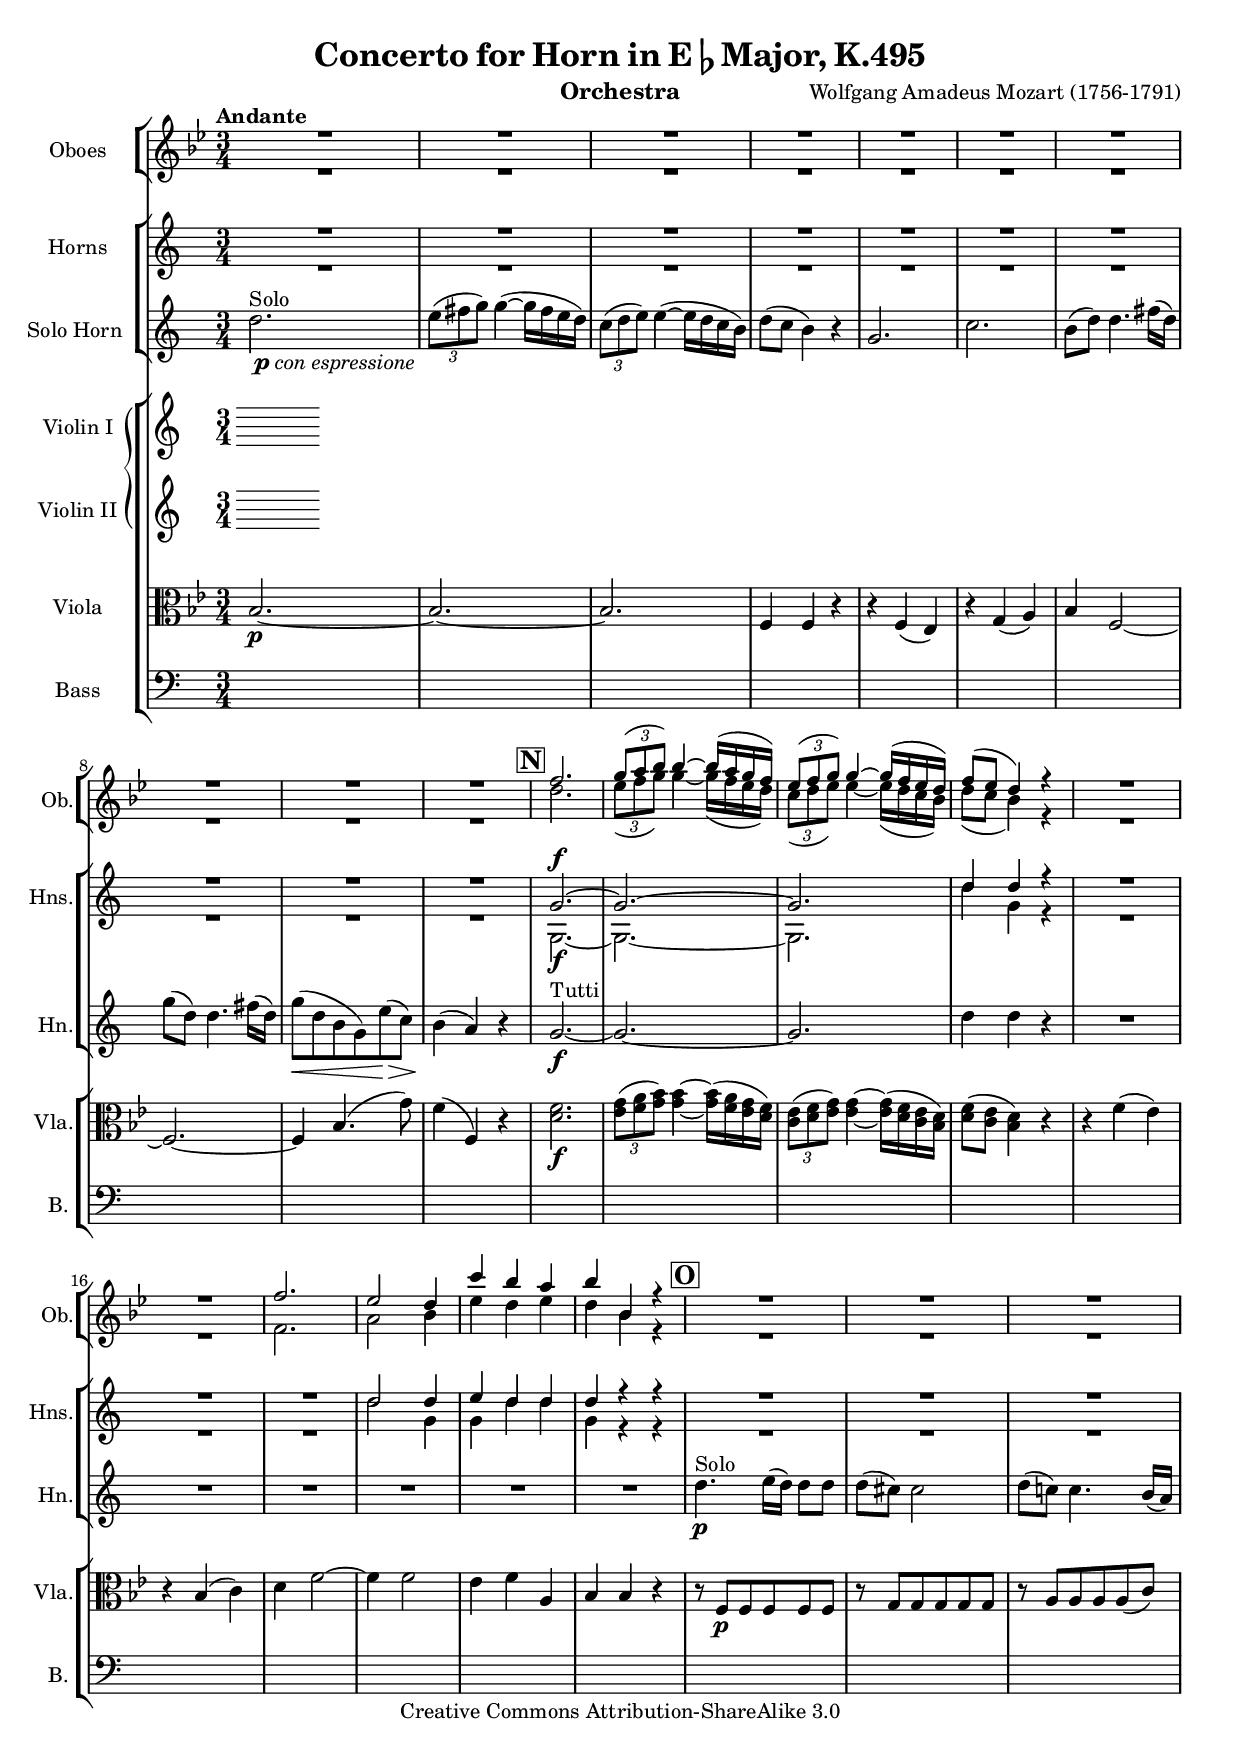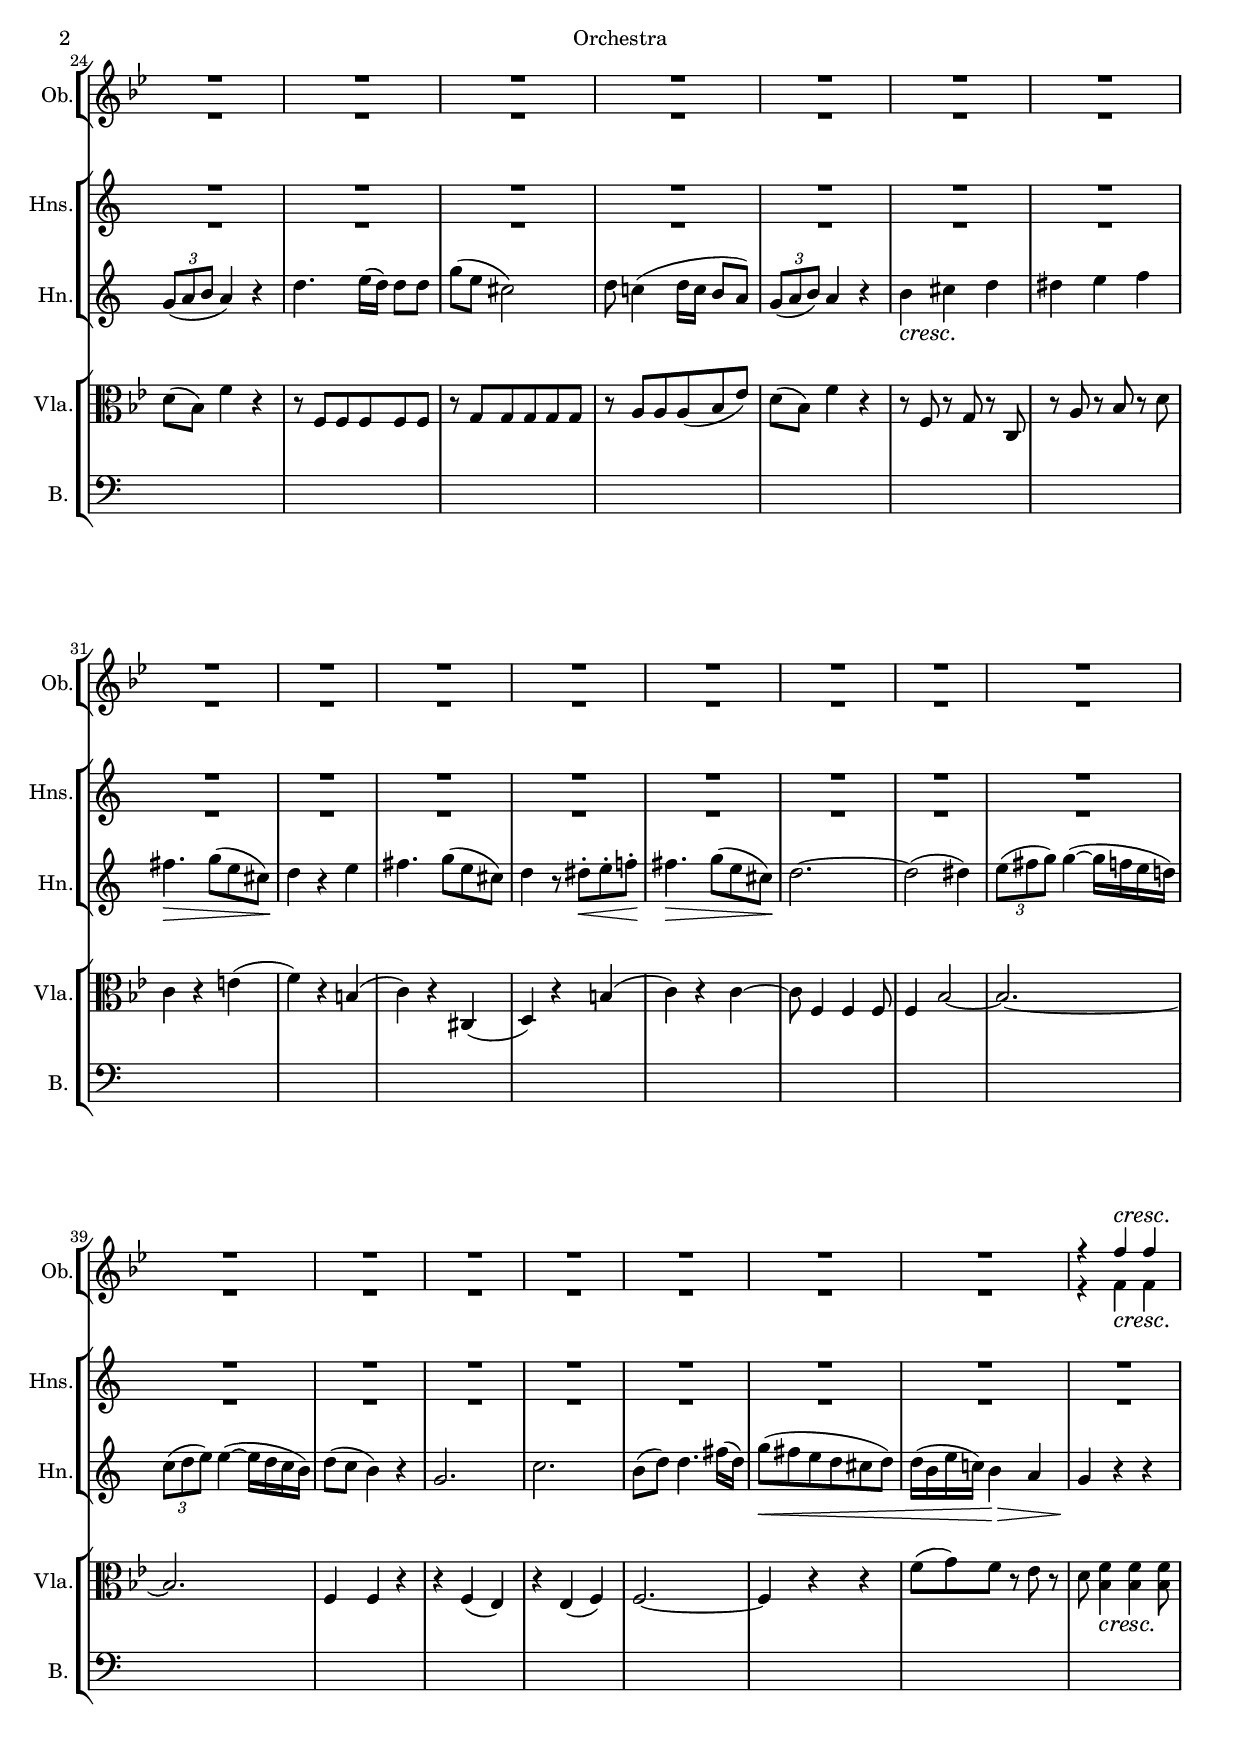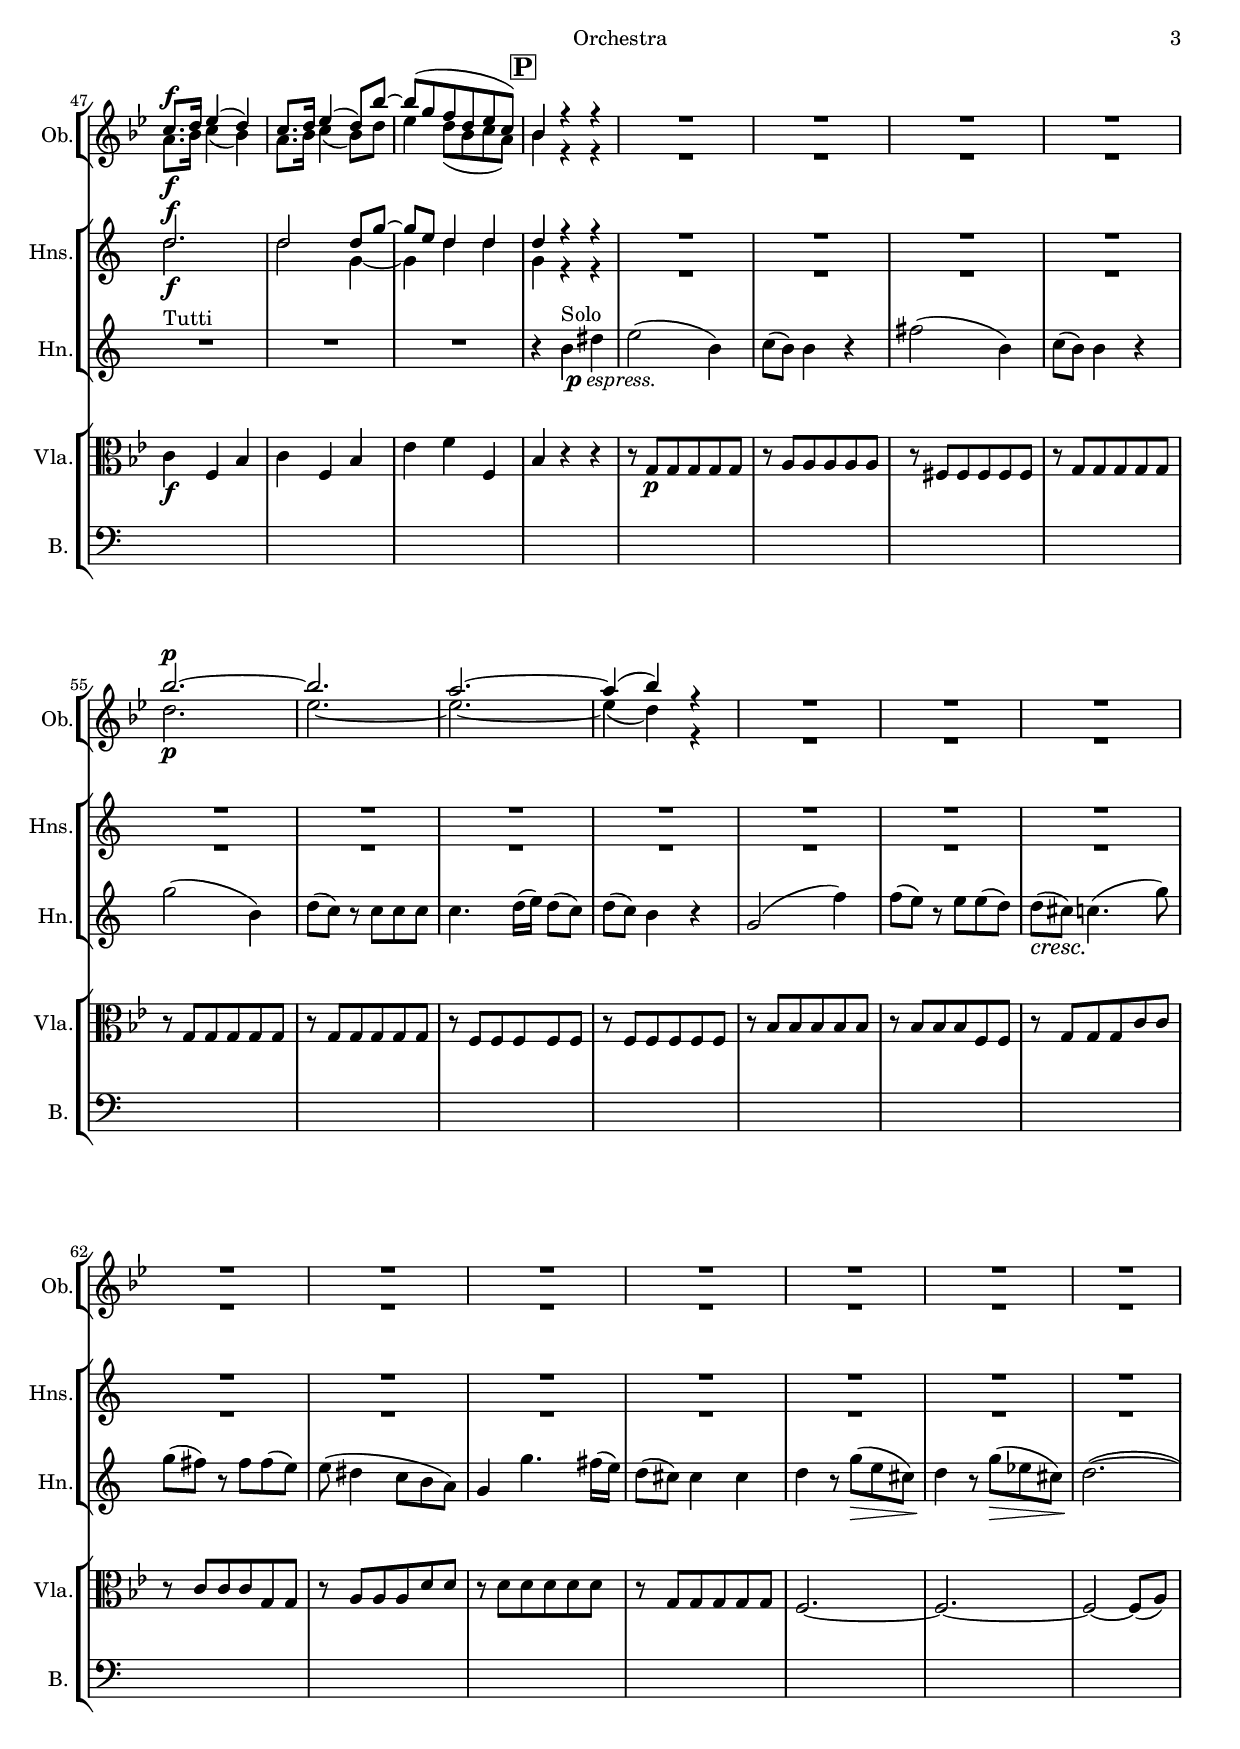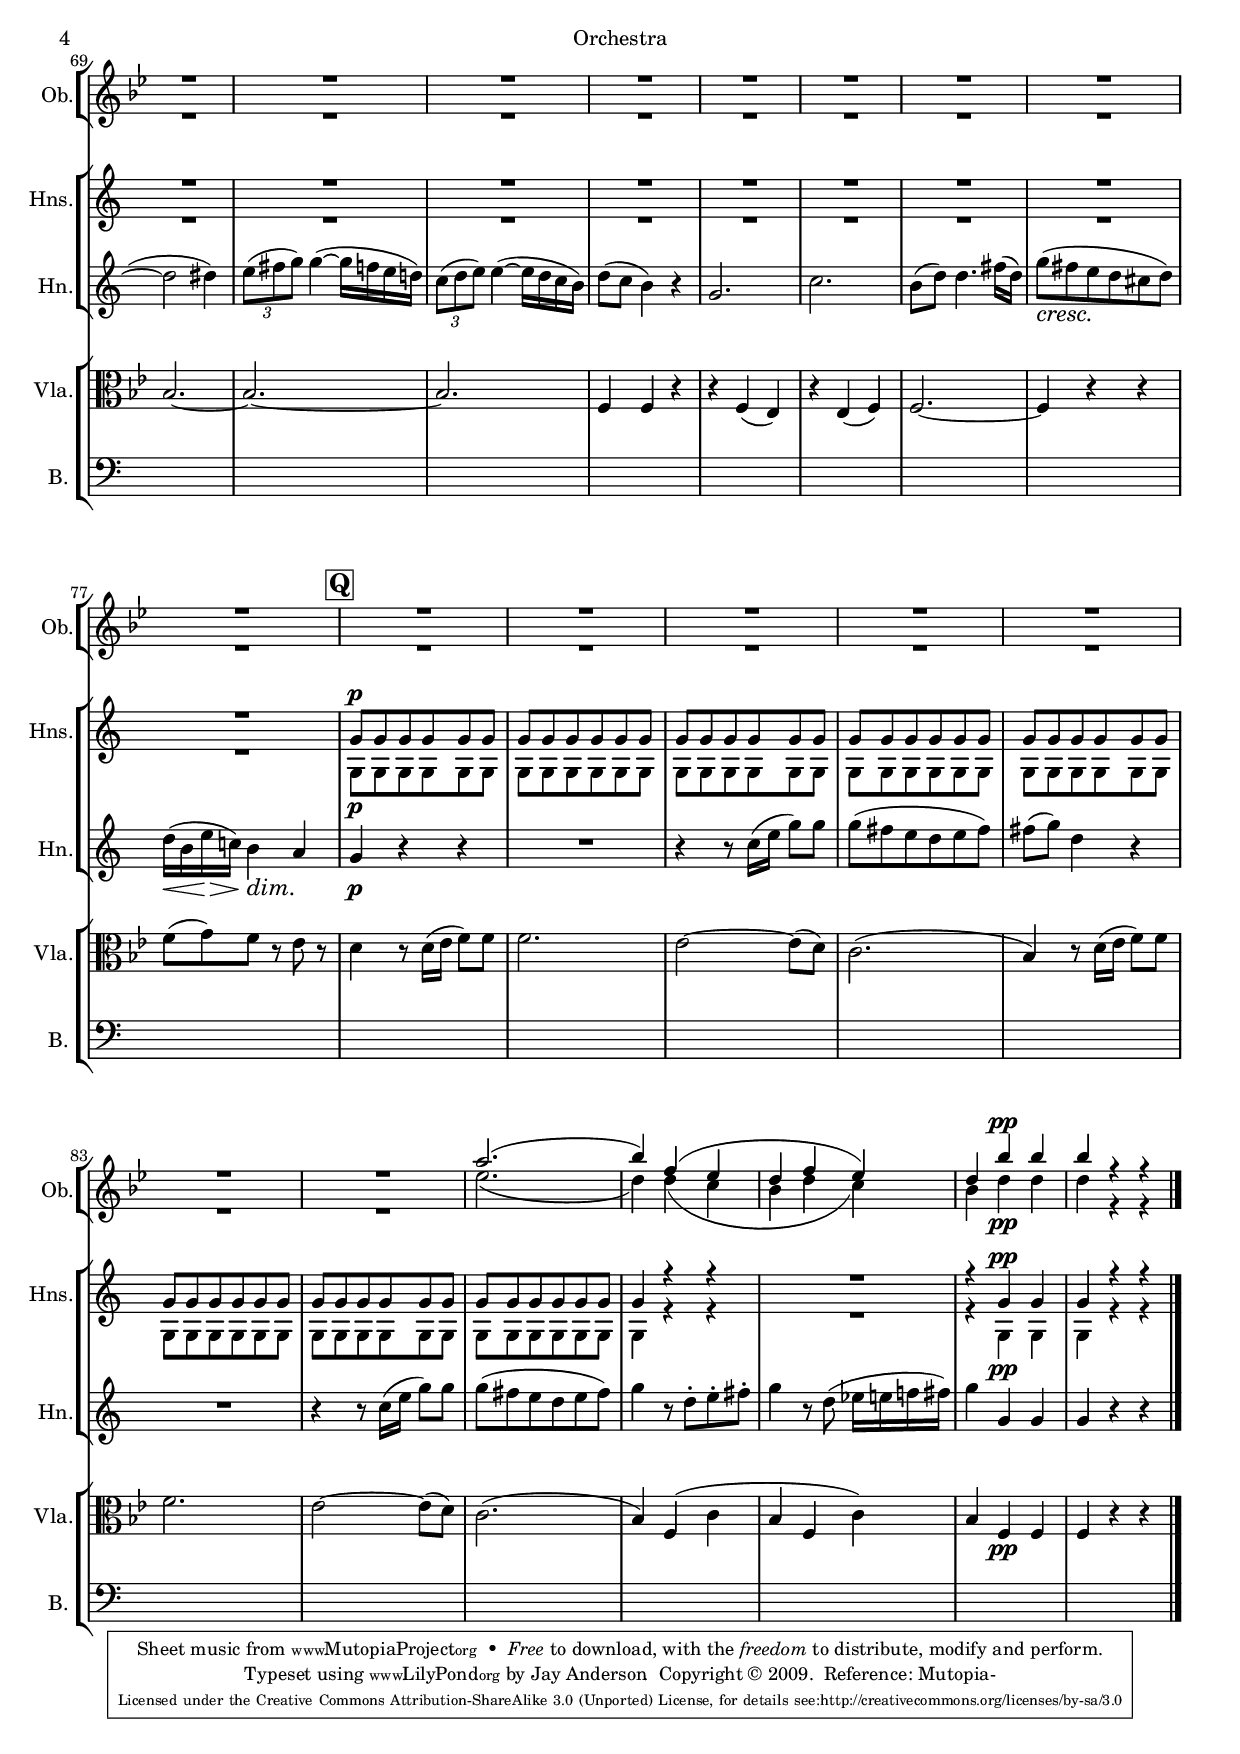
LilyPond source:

\version "2.12.2"

\include "defs.lyi"
\version "2.12.2"

oboeOneMvtII = \relative c''
{
  \key bes \major
  R2.*10 |

  %N
  f2. |
  \times 2/3 {g8( a bes)} bes4~ bes16( a g f) |
  \times 2/3 {ees8( f g)} g4~ g16( f ees d) |
  f8( ees d4) r |
  R2.*2 |
  f2. |
  ees2 d4 |
  c' bes a |
  bes bes, r |

  %O
  R2.*25 |
  \override DynamicTextSpanner #'dash-period = #-1.0
  \crescTextCresc
  r4 f'\< f |
  c8.\f d16 ees4( d) |
  c8. d16 ees4( d8) bes'~ |
  bes( g f d ees c) |

  %P
  bes4 r r |
  R2.*4 |
  bes'2.~\p |
  bes |
  a~ |
  a4( bes) r |
  R2.*19 |

  %Q
  R2.*7 |
  a2.( |
  bes4) f( ees |
  d f ees) |
  d bes'\pp bes |
  bes r r |
}

\version "2.12.2"

oboeTwoMvtII = \relative c''
{
  \key bes \major
  R2.*10 |

  %N
  d2. |
  \times 2/3 {ees8( f g)} g4~ g16( f ees d) |
  \times 2/3 {c8( d ees)} ees4~ ees16( d c bes) |
  d8( c bes4) r |
  R2.*2 |
  f2. |
  a2 bes4 |
  ees d ees |
  d bes r |

  %O
  R2.*25 |
  \override DynamicTextSpanner #'dash-period = #-1.0
  \crescTextCresc
  r4 f\< f |
  a8.\f bes16 c4( bes) |
  a8. bes16 c4( bes8) d |
  ees4 d8( bes c a) |

  %P
  bes4 r r |
  R2.*4 |
  d2.\p |
  ees~ |
  ees~ |
  ees4( d) r |
  R2.*19 |

  %Q
  R2.*7 |
  ees2.( |
  d4) d( c |
  bes d c) |
  bes d\pp d |
  d r r |
}

\version "2.12.2"

hornOneMvtII = \relative c''
{
  \transposition ees
  R2.*10 |

  %N
  g2.~\f |
  g~ |
  g |
  d'4 d r |
  R2.*3 |
  d2 d4 |
  e4 d d |
  d r r |

  %O
  R2.*26 |
  d2.\f |
  d2 d8 g~ |
  g e d4 d |

  %P
  d r r |
  R2.*27 |

  %Q
  g,8\p g g g g g |
  \repeat unfold 7 {g g g g g g |}
  g4 r r |
  R2. |
  r4 g\pp g |
  g r r |
}

\version "2.12.2"

hornTwoMvtII = \relative c'
{
  \transposition ees
  R2.*10 |

  %N
  g2.~\f |
  g~ |
  g |
  d''4 g, r |
  R2.*3 |
  d'2 g,4 |
  g4 d' d |
  g, r r |

  %O
  R2.*26 |
  d'2.\f |
  d2 g,4~ |
  g d' d |

  %P
  g, r r |
  R2.*27 |

  %Q
  g,8\p g g g g g |
  \repeat unfold 7 {g g g g g g |}
  g4 r r |
  R2. |
  r4 g\pp g |
  g r r |
}

\version "2.12.2"

hornMvtII = \relative c''
{
  \transposition ees
  \once \override Staff.DynamicText #'self-alignment-X = #LEFT
  d2.\pConEspressione^\solo |
  \times 2/3 {e8( fis g)} g4~( g16 fis e d) |
  \times 2/3 {c8( d e)} e4~( e16 d c b) |
  d8( c b4) r |
  g2. |
  c |
  b8( d) d4. fis16( d) |
  g8( d) d4. fis16( d) |
  g8(\< d b g) e'(\> c) |
  b4(\! a) r |

  %N
  g2.~\f^\tutti |
  g~ |
  g |
  d'4 d r |
  R2.*6 |

  %O
  d4.\p^\solo e16( d) d8 d |
  d( cis) cis2 |
  d8( c) c4. b16( a) |
  \times 2/3 {g8( a b} a4) r |
  d4. e16( d) d8 d |
  g8( e cis2) |
  d8 c4( d16 c b8 a) |
  \times 2/3 {g8( a b)} a4 r |
  \override DynamicTextSpanner #'dash-period = #-1.0
  \crescTextCresc
  b4\< cis d |
  dis e f |
  fis4.\> g8( e cis) |
  d4\! r e |
  fis4. g8( e cis) |
  \crescHairpin
  d4 r8 dis-.\< e-. f-. |
  fis4.\> g8( e cis) |
  d2.~\! |
  d2( dis4) |
  \times 2/3 {e8( fis g)} g4~( g16 f e d) |
  \times 2/3 {c8( d e)} e4~( e16 d c b) |
  d8( c b4) r |
  g2. |
  c |
  b8( d) d4. fis16( d) |
  g8(\< fis e d cis d) |
  d16( b e c) b4\> a |
  g\! r r |
  s1*0^\tutti R2.*3 |

  %P
  r4
    \once \override Staff.DynamicText #'self-alignment-X = #LEFT
    b\pEspress^\solo dis |
  e2( b4) |
  c8( b) b4 r |
  fis'2( b,4) |
  c8( b) b4 r |
  g'2( b,4) |
  d8( c) r c c c |
  c4. d16( e) d8( c) |
  d( c) b4 r |
  g2( f'4) |
  f8( e) r e e( d) |
  \crescTextCresc
  d(\< cis) c4.( g'8) |
  g8( fis)\! r fis fis( e) |
  e( dis4 c8 b a) |
  g4 g'4. fis16( e) |
  d8( cis) cis4 cis |
  d4 r8 g(\> e cis) |
  d4\! r8 g(\> ees cis) |
  d2.~(\! |
  d2 dis4) |
  \times 2/3 {e8( fis g)} g4~( g16 f e d) |
  \times 2/3 {c8( d e)} e4~( e16 d c b) |
  d8( c b4) r |
  g2. |
  c |
  b8( d) d4. fis16( d) |
  \crescTextCresc
  g8(\< fis e d cis d) |
  \crescHairpin
  d16(\< b e\> c)
    \dimTextDim
    b4\> a |

  %Q
  g\p r r |
  R2. |
  r4 r8 c16( e g8) g |
  g( fis e d e fis) |
  fis( g) d4 r |
  R2. |
  r4 r8 c16( e g8) g |
  g( fis e d e fis) |
  g4 r8 d-. e-. fis-. |
  g4 r8 d( ees16 e f fis) |
  g4 g, g |
  g r r |
}


\version "2.12.2"

\include "defs.lyi"

violinOneMvtII = \relative c''
{
}


\version "2.12.2"

\include "defs.lyi"

violinTwoMvtII = \relative c'
{
}


\version "2.12.2"

\include "defs.lyi"

violaMvtII = \relative c'
{
  \clef alto
  \key bes \major
  bes2.~\p |
  bes~ |
  bes |
  f4 f r |
  r f( ees) |
  r g( a) |
  bes f2~ |
  f2.~ |
  f4 bes4.( g'8) |
  f4( f,) r |

  %N
  <d' f>2.\f |
  \times 2/3 {<ees g>8( <f a> <g bes>)} <g bes>4~ <g bes>16( <f a> <ees g> <d f>) |
  \times 2/3 {<c ees>8( <d f> <ees g>)} <ees g>4~ <ees g>16( <d f> <c ees> <bes d>) |
  <d f>8( <c ees> <bes d>4) r |
  r f'( ees) |
  r bes( c) |
  d f2~ |
  f4 f2 |
  ees4 f a, |
  bes bes r |

  %O
  r8 f\p f f f f |
  r g g g g g |
  r a a a a( c) |
  d( bes) f'4 r |
  r8 f, f f f f |
  r g g g g g |
  r a a a( bes ees) |
  d( bes) f'4 r |
  r8 f, r g r c, |
  r a' r bes r d |
  c4 r e( |
  f) r b,( |
  c) r cis,( |
  d) r b'( |
  c) r c~ |
  c8 f,4 f f8 |
  f4 bes2~ |
  bes2.~ |
  bes |
  f4 f r |
  r f( ees) |
  r ees( f) |
  f2.~ |
  f4 r r |
  f'8( g) f r ees r |
  \override DynamicTextSpanner #'dash-period = #-1.0
  \crescTextCresc
  d <bes f'>4\< <bes f'> <bes f'>8 |
  c4\f f, bes |
  c f, bes |
  ees f f, |

  %P
  bes4 r r |
  r8 g\p g g g g |
  r a a a a a |
  r fis fis fis fis fis |
  r g g g g g |
  r g g g g g |
  r g g g g g |
  r f f f f f |
  r f f f f f |
  r bes bes bes bes bes |
  r bes bes bes f f |
  r g g g c c |
  r c c c g g |
  r a a a d d |
  r d d d d d |
  r g, g g g g |
  f2.~ |
  f~ |
  f2~ f8( a) |
  bes2.~ |
  bes~ |
  bes |
  f4 f r |
  r f( ees) |
  r ees( f) |
  f2.~ |
  f4 r r |
  f'8( g) f r ees r |

  %Q
  d4 r8 d16( ees f8) f |
  f2. |
  ees2~ ees8( d) |
  c2.( |
  bes4) r8 d16( ees f8) f |
  f2. |
  ees2~ ees8( d) |
  c2.( |
  bes4) f( c' |
  bes f c') |
  bes f\pp f |
  f r r |
}


\version "2.12.2"

\include "defs.lyi"

bassMvtII = \relative c
{
  \clef bass
}



#(set-global-staff-size 18)

\paper
{
  ragged-last-bottom = ##f
  short-indent = 5\mm
}

instrument = "Orchestra"

\include "header.lyi"

\score
{
  <<
    \new StaffGroup
    <<
      \override StaffGroup.SystemStartBracket #'collapse-height = #1
      \override Score.SystemStartBar #'collapse-height = #1
      \new Staff
      {
        #(set-accidental-style 'modern)
        \set Staff.instrumentName = "Oboes"
        \set Staff.shortInstrumentName = "Ob."
        \set Staff.midiInstrument = "oboe"
        <<
          \new Voice {\voiceOne \dynamicUp \oboeOneMvtII}
          \new Voice {\voiceTwo \dynamicDown \oboeTwoMvtII}
        >>
      }
    >>
    \new StaffGroup
    <<
      \new Staff
      {
        #(set-accidental-style 'modern)
        \set Staff.instrumentName = "Horns"
        \set Staff.shortInstrumentName = "Hns."
        \set Staff.midiInstrument = "french horn"
        <<
          \new Voice {\voiceOne \dynamicUp \hornOneMvtII}
          \new Voice {\voiceTwo \dynamicDown \hornTwoMvtII}
        >>
      }
      \new Staff
      {
        #(set-accidental-style 'modern)
        \set Staff.instrumentName = "Solo Horn"
        \set Staff.shortInstrumentName = "Hn."
        \set Staff.midiInstrument = "french horn"
        \hornMvtII
      }
    >>
    \new StaffGroup
    <<
      \new GrandStaff
      <<
        \new Staff
        {
          #(set-accidental-style 'modern)
          \set Staff.instrumentName = "Violin I"
          \set Staff.shortInstrumentName = "Vl.I"
          \set Staff.midiInstrument = "string ensemble 1"
          \violinOneMvtII
        }
        \new Staff
        {
          #(set-accidental-style 'modern)
          \set Staff.instrumentName = "Violin II"
          \set Staff.shortInstrumentName = "Vl.II"
          \set Staff.midiInstrument = "string ensemble 1"
          \violinTwoMvtII
        }
      >>
      \new Staff
      {
        #(set-accidental-style 'modern)
        \set Staff.instrumentName = "Viola"
        \set Staff.shortInstrumentName = "Vla."
        \set Staff.midiInstrument = "string ensemble 1"
        \violaMvtII
      }
      \new Staff
      {
        #(set-accidental-style 'modern)
        \set Staff.instrumentName = "Bass"
        \set Staff.shortInstrumentName = "B."
        \set Staff.midiInstrument = "string ensemble 1"
        << \outlineMvtII \bassMvtII >>
      }
    >>
  >>
  \layout
  {
  }
  \midi
  {
    \context
    {
      \Voice
      \remove "Dynamic_performer"
    }
  }
}

